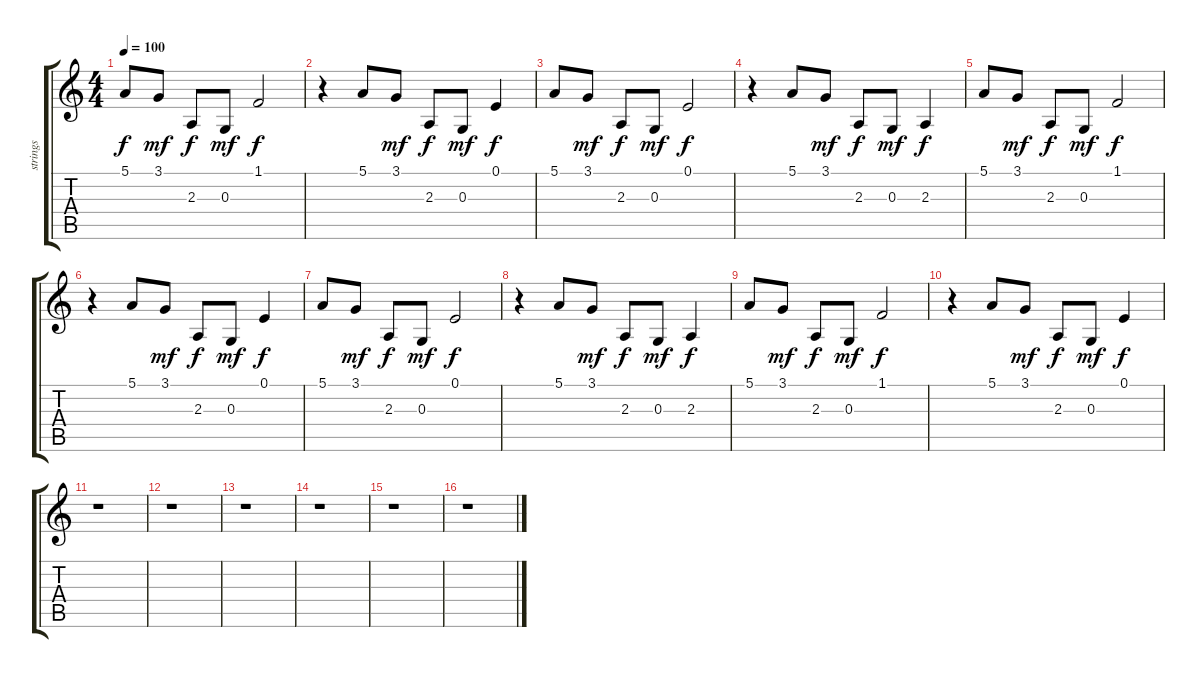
\track ("strings" "strings") {instrument pizzicatostrings}
\staff {score tabs}
\tuning (E4 B3 G3 D3 A2 E2) {hide}
\ts (4 4)
\tempo 100
\clef g2
\ks c
5.1.8{dy f volume 7} 3.1.8{dy mf volume 7} 2.3.8{dy f volume 6} 0.3.8{dy mf volume 6} 1.1.2{dy f volume 6} |
r.4 5.1.8{volume 5} 3.1.8{dy mf volume 5} 2.3.8{dy f volume 5} 0.3.8{dy mf volume 4} 0.1.4{dy f volume 4} |
5.1.8{volume 7} 3.1.8{dy mf volume 10} 2.3.8{dy f volume 10} 0.3.8{dy mf volume 10} 0.1.2{dy f volume 10} |
r.4 5.1.8{volume 9} 3.1.8{dy mf volume 9} 2.3.8{dy f volume 9} 0.3.8{dy mf} 2.3.4{dy f volume 9} |
5.1.8{volume 9} 3.1.8{dy mf volume 9} 2.3.8{dy f volume 8} 0.3.8{dy mf volume 8} 1.1.2{dy f volume 8} |
r.4 5.1.8{volume 8} 3.1.8{dy mf volume 7} 2.3.8{dy f} 0.3.8{dy mf volume 7} 0.1.4{dy f volume 7} |
5.1.8{volume 7} 3.1.8{dy mf volume 7} 2.3.8{dy f volume 7} 0.3.8{dy mf volume 6} 0.1.2{dy f volume 6} |
r.4 5.1.8{volume 6} 3.1.8{dy mf volume 6} 2.3.8{dy f} 0.3.8{dy mf volume 5} 2.3.4{dy f volume 5} |
5.1.8{volume 5} 3.1.8{dy mf volume 5} 2.3.8{dy f volume 5} 0.3.8{dy mf volume 5} 1.1.2{dy f volume 4} |
r.4 5.1.8{volume 4} 3.1.8{dy mf} 2.3.8{dy f} 0.3.8{dy mf} 0.1.4{dy f} |
r.1 |
r.1 |
r.1 |
r.1 |
r.1 |
r.1
